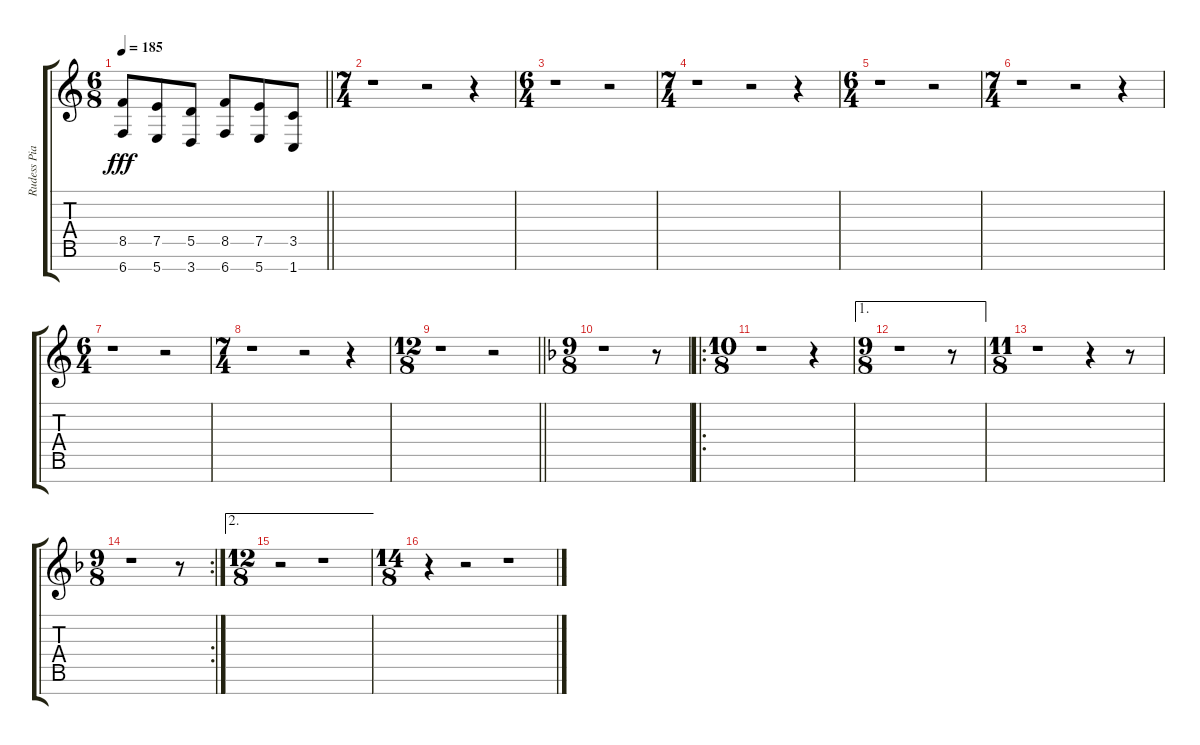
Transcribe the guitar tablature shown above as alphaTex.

\track ("Rudess Piano" "Rudess Pia") {instrument acousticgrandpiano}
\staff {score tabs}
\tuning (E4 B3 G3 D3 A2 E2 B1) {hide}
\ts (6 8)
\tempo 185
\clef g2
\barLineRight lightlight
\ks c
(8.5 6.7).8{ot 8vb dy fff} (7.5 5.7).8{ot 8vb} (5.5 3.7).8{ot 8vb} (8.5 6.7).8{ot 8vb} (7.5 5.7).8{ot 8vb} (3.5 1.7).8{ot 8vb} |
\ts (7 4)
r.1 r.2 r.4 |
\ts (6 4)
r.1 r.2 |
\ts (7 4)
r.1 r.2 r.4 |
\ts (6 4)
r.1 r.2 |
\ts (7 4)
r.1 r.2 r.4 |
\ts (6 4)
r.1 r.2 |
\ts (7 4)
r.1 r.2 r.4 |
\ts (12 8)
\barLineRight lightlight
r.1 r.2 |
\ts (9 8)
\ks f
r.1 r.8 |
\ro
\ts (10 8)
r.1 r.4 |
\ae 1
\ts (9 8)
r.1 r.8 |
\ts (11 8)
r.1 r.4 r.8 |
\rc 2
\ts (9 8)
r.1 r.8 |
\ae 2
\ts (12 8)
r.2 r.1 |
\ts (14 8)
r.4 r.2 r.1
